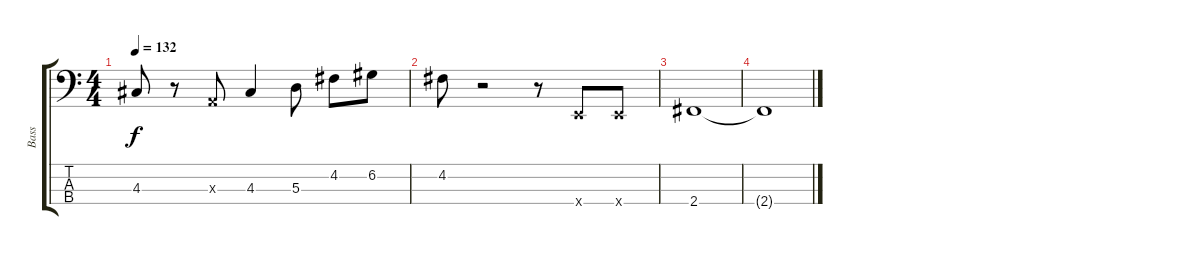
\track ("Bass" "Bass") {instrument electricbassfinger}
\staff {score tabs}
\tuning (G2 D2 A1 E1) {hide}
\ts (4 4)
\tempo 132
\clef f4
\ks c
4.3.8{dy f} r.8 0.3{x}.8 4.3.4 5.3.8 4.2.8 6.2.8 |
4.2.8 r.2 r.8 0.4{x}.8 0.4{x}.8 |
2.4.1 |
2.4{t}.1
